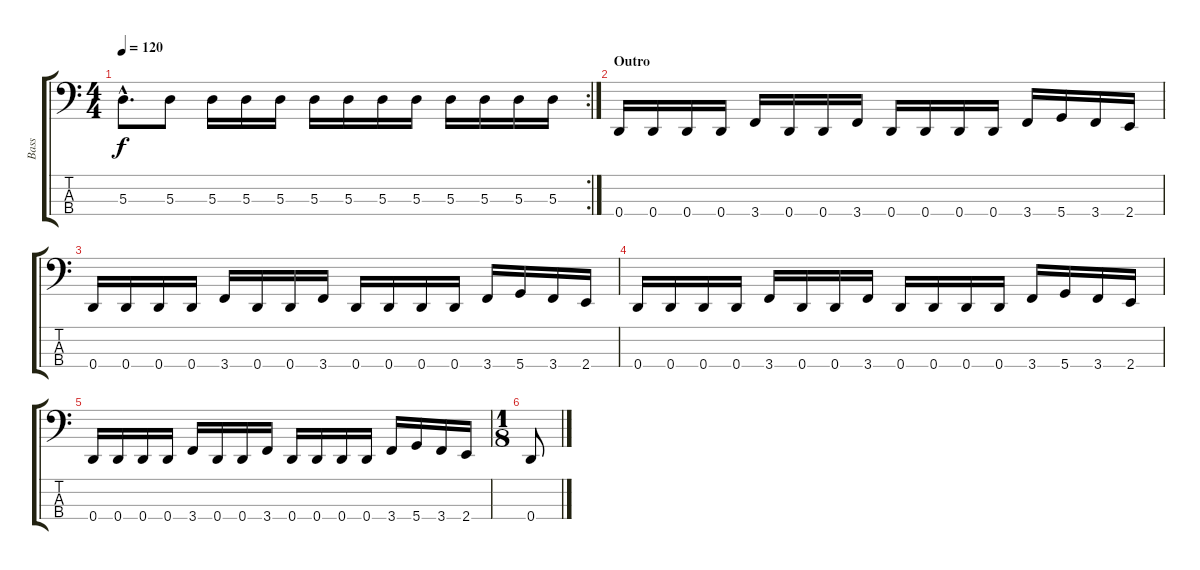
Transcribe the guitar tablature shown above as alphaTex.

\track ("Bass" "Bass") {instrument electricbasspick}
\staff {score tabs}
\tuning (G2 D2 A1 D1) {hide}
\rc 2
\ts (4 4)
\tempo 120
\clef f4
\ks c
5.3{hac}.8{d dy f} 5.3.8 5.3.16 5.3.16 5.3.16 5.3.16 5.3.16 5.3.16 5.3.16 5.3.16 5.3.16 5.3.16 5.3.16 |
\section ("" "Outro")
0.4.16 0.4.16 0.4.16 0.4.16 3.4.16 0.4.16 0.4.16 3.4.16 0.4.16 0.4.16 0.4.16 0.4.16 3.4.16 5.4.16 3.4.16 2.4.16 |
0.4.16 0.4.16 0.4.16 0.4.16 3.4.16 0.4.16 0.4.16 3.4.16 0.4.16 0.4.16 0.4.16 0.4.16 3.4.16 5.4.16 3.4.16 2.4.16 |
0.4.16 0.4.16 0.4.16 0.4.16 3.4.16 0.4.16 0.4.16 3.4.16 0.4.16 0.4.16 0.4.16 0.4.16 3.4.16 5.4.16 3.4.16 2.4.16 |
0.4.16 0.4.16 0.4.16 0.4.16 3.4.16 0.4.16 0.4.16 3.4.16 0.4.16 0.4.16 0.4.16 0.4.16 3.4.16 5.4.16 3.4.16 2.4.16 |
\ts (1 8)
0.4.8
